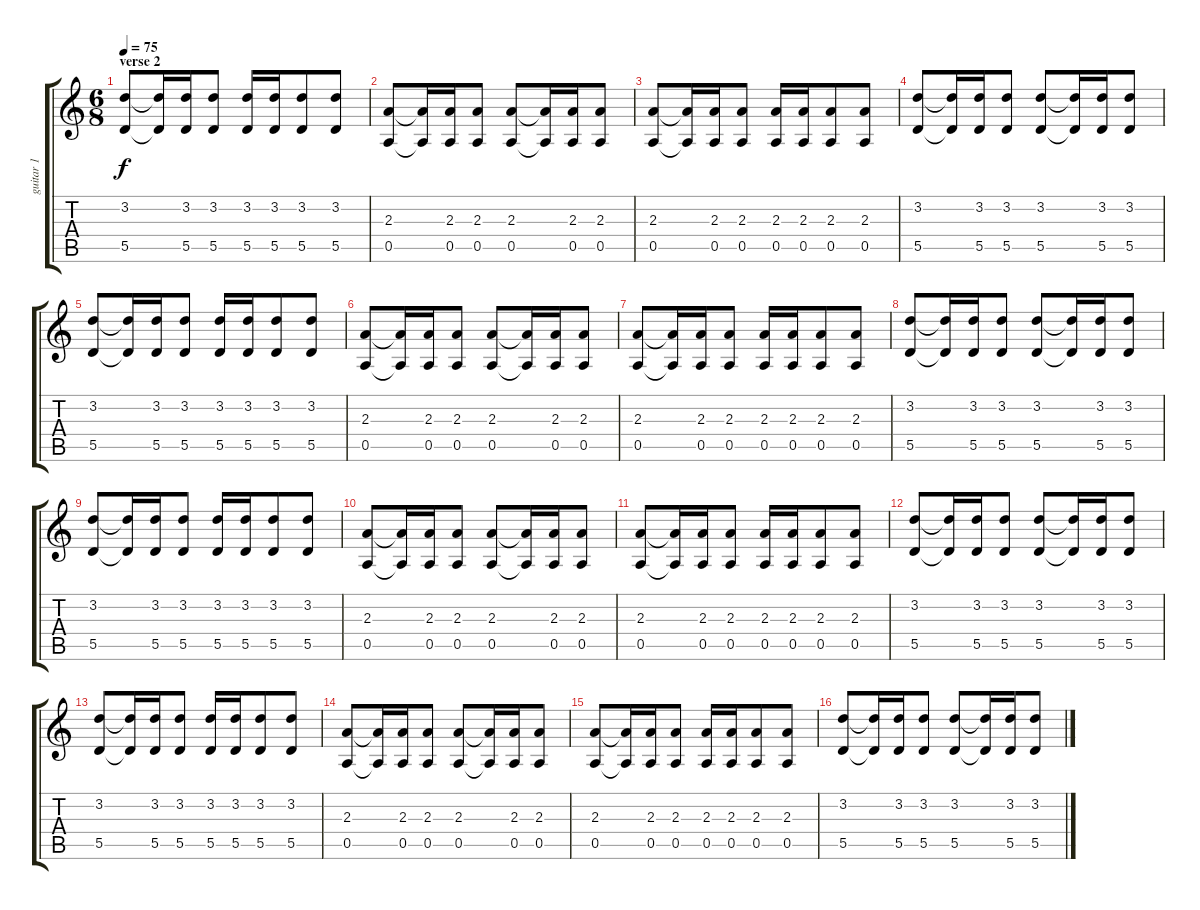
\track ("guitar 1" "guitar 1") {instrument electricguitarjazz}
\staff {score tabs}
\tuning (E4 B3 G3 D3 A2 E2) {hide}
\ts (6 8)
\section ("" "verse 2")
\tempo 75
\clef g2
\ks c
(3.2 5.5).8{dy f} (3.2{t} 5.5{t}).16 (3.2 5.5).16 (3.2 5.5).8 (3.2 5.5).16 (3.2 5.5).16 (3.2 5.5).8 (3.2 5.5).8 |
(2.3 0.5).8 (2.3{t} 0.5{t}).16 (2.3 0.5).16 (2.3 0.5).8 (2.3 0.5).8 (2.3{t} 0.5{t}).16 (2.3 0.5).16 (2.3 0.5).8 |
(2.3 0.5).8 (2.3{t} 0.5{t}).16 (2.3 0.5).16 (2.3 0.5).8 (2.3 0.5).16 (2.3 0.5).16 (2.3 0.5).8 (2.3 0.5).8 |
(3.2 5.5).8 (3.2{t} 5.5{t}).16 (3.2 5.5).16 (3.2 5.5).8 (3.2 5.5).8 (3.2{t} 5.5{t}).16 (3.2 5.5).16 (3.2 5.5).8 |
(3.2 5.5).8 (3.2{t} 5.5{t}).16 (3.2 5.5).16 (3.2 5.5).8 (3.2 5.5).16 (3.2 5.5).16 (3.2 5.5).8 (3.2 5.5).8 |
(2.3 0.5).8 (2.3{t} 0.5{t}).16 (2.3 0.5).16 (2.3 0.5).8 (2.3 0.5).8 (2.3{t} 0.5{t}).16 (2.3 0.5).16 (2.3 0.5).8 |
(2.3 0.5).8 (2.3{t} 0.5{t}).16 (2.3 0.5).16 (2.3 0.5).8 (2.3 0.5).16 (2.3 0.5).16 (2.3 0.5).8 (2.3 0.5).8 |
(3.2 5.5).8 (3.2{t} 5.5{t}).16 (3.2 5.5).16 (3.2 5.5).8 (3.2 5.5).8 (3.2{t} 5.5{t}).16 (3.2 5.5).16 (3.2 5.5).8 |
(3.2 5.5).8 (3.2{t} 5.5{t}).16 (3.2 5.5).16 (3.2 5.5).8 (3.2 5.5).16 (3.2 5.5).16 (3.2 5.5).8 (3.2 5.5).8 |
(2.3 0.5).8 (2.3{t} 0.5{t}).16 (2.3 0.5).16 (2.3 0.5).8 (2.3 0.5).8 (2.3{t} 0.5{t}).16 (2.3 0.5).16 (2.3 0.5).8 |
(2.3 0.5).8 (2.3{t} 0.5{t}).16 (2.3 0.5).16 (2.3 0.5).8 (2.3 0.5).16 (2.3 0.5).16 (2.3 0.5).8 (2.3 0.5).8 |
(3.2 5.5).8 (3.2{t} 5.5{t}).16 (3.2 5.5).16 (3.2 5.5).8 (3.2 5.5).8 (3.2{t} 5.5{t}).16 (3.2 5.5).16 (3.2 5.5).8 |
(3.2 5.5).8 (3.2{t} 5.5{t}).16 (3.2 5.5).16 (3.2 5.5).8 (3.2 5.5).16 (3.2 5.5).16 (3.2 5.5).8 (3.2 5.5).8 |
(2.3 0.5).8 (2.3{t} 0.5{t}).16 (2.3 0.5).16 (2.3 0.5).8 (2.3 0.5).8 (2.3{t} 0.5{t}).16 (2.3 0.5).16 (2.3 0.5).8 |
(2.3 0.5).8 (2.3{t} 0.5{t}).16 (2.3 0.5).16 (2.3 0.5).8 (2.3 0.5).16 (2.3 0.5).16 (2.3 0.5).8 (2.3 0.5).8 |
(3.2 5.5).8 (3.2{t} 5.5{t}).16 (3.2 5.5).16 (3.2 5.5).8 (3.2 5.5).8 (3.2{t} 5.5{t}).16 (3.2 5.5).16 (3.2 5.5).8
